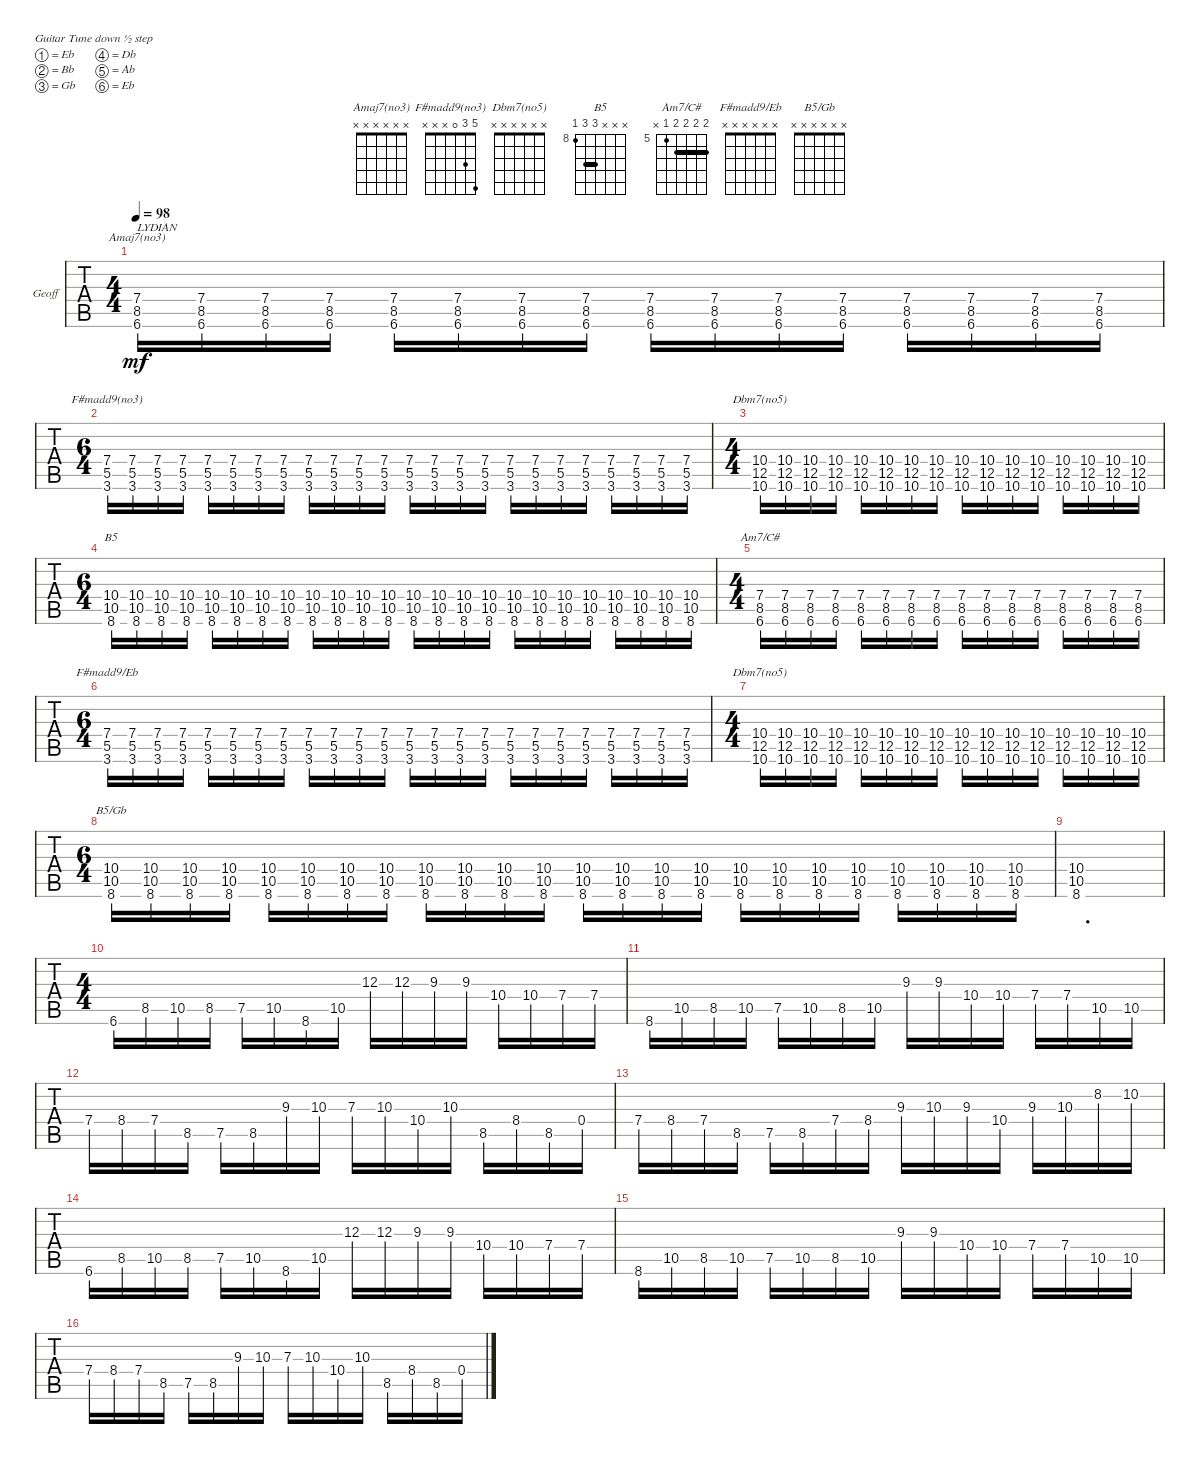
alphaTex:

\defaultSystemsLayout 4
\bracketExtendMode groupsimilarinstruments
\firstSystemTrackNameOrientation horizontal
\otherSystemsTrackNameOrientation horizontal
\track ("Geoff" "Geoff") {instrument acousticguitarsteel}
\staff {tabs}
\tuning (Eb4 Bb3 Gb3 Db3 Ab2 Eb2)
\chord ("Amaj7(no3)" x x x x x x)
\chord ("F#madd9(no3)" 5 3 0 x x x)
\chord ("Dbm7(no5)" x 3 5 3 5 x) {barre 3}
\chord ("B5" x x x 10 10 8) {firstfret 8 barre 10}
\chord ("Am7/C#" 6 6 6 6 5 x) {firstfret 5 barre (6 6 6)}
\chord ("F#madd9/Eb" x x x x x x)
\chord ("Dbm7(no5)" x x x x x x)
\chord ("B5/Gb" x x x x x x)
\ts (4 4)
\tempo 98
\clef g2
\ks c
(6.6 8.5 7.4).16{ch "Amaj7(no3)" txt "LYDIAN" dy mf} (6.6 8.5 7.4).16 (6.6 8.5 7.4).16 (6.6 8.5 7.4).16 (6.6 8.5 7.4).16 (6.6 8.5 7.4).16 (6.6 8.5 7.4).16 (6.6 8.5 7.4).16 (6.6 8.5 7.4).16 (6.6 8.5 7.4).16 (6.6 8.5 7.4).16 (6.6 8.5 7.4).16 (6.6 8.5 7.4).16 (6.6 8.5 7.4).16 (6.6 8.5 7.4).16 (6.6 8.5 7.4).16 |
\ts (6 4)
(3.6 5.5 7.4).16{ch "F#madd9(no3)"} (3.6 5.5 7.4).16 (3.6 5.5 7.4).16 (3.6 5.5 7.4).16 (3.6 5.5 7.4).16 (3.6 5.5 7.4).16 (3.6 5.5 7.4).16 (3.6 5.5 7.4).16 (3.6 5.5 7.4).16 (3.6 5.5 7.4).16 (3.6 5.5 7.4).16 (3.6 5.5 7.4).16 (3.6 5.5 7.4).16 (3.6 5.5 7.4).16 (3.6 5.5 7.4).16 (3.6 5.5 7.4).16 (3.6 5.5 7.4).16 (3.6 5.5 7.4).16 (3.6 5.5 7.4).16 (3.6 5.5 7.4).16 (3.6 5.5 7.4).16 (3.6 5.5 7.4).16 (3.6 5.5 7.4).16 (3.6 5.5 7.4).16 |
\ts (4 4)
(10.6 12.5 10.4).16{ch "Dbm7(no5)"} (10.6 12.5 10.4).16 (10.6 12.5 10.4).16 (10.6 12.5 10.4).16 (10.6 12.5 10.4).16 (10.6 12.5 10.4).16 (10.6 12.5 10.4).16 (10.6 12.5 10.4).16 (10.6 12.5 10.4).16 (10.6 12.5 10.4).16 (10.6 12.5 10.4).16 (10.6 12.5 10.4).16 (10.6 12.5 10.4).16 (10.6 12.5 10.4).16 (10.6 12.5 10.4).16 (10.6 12.5 10.4).16 |
\ts (6 4)
(8.6 10.5 10.4).16{ch "B5"} (8.6 10.5 10.4).16 (8.6 10.5 10.4).16 (8.6 10.5 10.4).16 (8.6 10.5 10.4).16 (8.6 10.5 10.4).16 (8.6 10.5 10.4).16 (8.6 10.5 10.4).16 (8.6 10.5 10.4).16 (8.6 10.5 10.4).16 (8.6 10.5 10.4).16 (8.6 10.5 10.4).16 (8.6 10.5 10.4).16 (8.6 10.5 10.4).16 (8.6 10.5 10.4).16 (8.6 10.5 10.4).16 (8.6 10.5 10.4).16 (8.6 10.5 10.4).16 (8.6 10.5 10.4).16 (8.6 10.5 10.4).16 (8.6 10.5 10.4).16 (8.6 10.5 10.4).16 (8.6 10.5 10.4).16 (8.6 10.5 10.4).16 |
\ts (4 4)
(6.6 8.5 7.4).16{ch "Am7/C#"} (6.6 8.5 7.4).16 (6.6 8.5 7.4).16 (6.6 8.5 7.4).16 (6.6 8.5 7.4).16 (6.6 8.5 7.4).16 (6.6 8.5 7.4).16 (6.6 8.5 7.4).16 (6.6 8.5 7.4).16 (6.6 8.5 7.4).16 (6.6 8.5 7.4).16 (6.6 8.5 7.4).16 (6.6 8.5 7.4).16 (6.6 8.5 7.4).16 (6.6 8.5 7.4).16 (6.6 8.5 7.4).16 |
\ts (6 4)
(3.6 5.5 7.4).16{ch "F#madd9/Eb"} (3.6 5.5 7.4).16 (3.6 5.5 7.4).16 (3.6 5.5 7.4).16 (3.6 5.5 7.4).16 (3.6 5.5 7.4).16 (3.6 5.5 7.4).16 (3.6 5.5 7.4).16 (3.6 5.5 7.4).16 (3.6 5.5 7.4).16 (3.6 5.5 7.4).16 (3.6 5.5 7.4).16 (3.6 5.5 7.4).16 (3.6 5.5 7.4).16 (3.6 5.5 7.4).16 (3.6 5.5 7.4).16 (3.6 5.5 7.4).16 (3.6 5.5 7.4).16 (3.6 5.5 7.4).16 (3.6 5.5 7.4).16 (3.6 5.5 7.4).16 (3.6 5.5 7.4).16 (3.6 5.5 7.4).16 (3.6 5.5 7.4).16 |
\ts (4 4)
(10.6 12.5 10.4).16{ch "Dbm7(no5)"} (10.6 12.5 10.4).16 (10.6 12.5 10.4).16 (10.6 12.5 10.4).16 (10.6 12.5 10.4).16 (10.6 12.5 10.4).16 (10.6 12.5 10.4).16 (10.6 12.5 10.4).16 (10.6 12.5 10.4).16 (10.6 12.5 10.4).16 (10.6 12.5 10.4).16 (10.6 12.5 10.4).16 (10.6 12.5 10.4).16 (10.6 12.5 10.4).16 (10.6 12.5 10.4).16 (10.6 12.5 10.4).16 |
\ts (6 4)
(8.6 10.5 10.4).16{ch "B5/Gb"} (8.6 10.5 10.4).16 (8.6 10.5 10.4).16 (8.6 10.5 10.4).16 (8.6 10.5 10.4).16 (8.6 10.5 10.4).16 (8.6 10.5 10.4).16 (8.6 10.5 10.4).16 (8.6 10.5 10.4).16 (8.6 10.5 10.4).16 (8.6 10.5 10.4).16 (8.6 10.5 10.4).16 (8.6 10.5 10.4).16 (8.6 10.5 10.4).16 (8.6 10.5 10.4).16 (8.6 10.5 10.4).16 (8.6 10.5 10.4).16 (8.6 10.5 10.4).16 (8.6 10.5 10.4).16 (8.6 10.5 10.4).16 (8.6 10.5 10.4).16 (8.6 10.5 10.4).16 (8.6 10.5 10.4).16 (8.6 10.5 10.4).16 |
(10.5 10.4 8.6).1{d} |
\ts (4 4)
6.6.16 8.5.16 10.5.16 8.5.16 7.5.16 10.5.16 8.6.16 10.5.16 12.3.16 12.3.16 9.3.16 9.3.16 10.4.16 10.4.16 7.4.16 7.4.16 |
8.6.16 10.5.16 8.5.16 10.5.16 7.5.16 10.5.16 8.5.16 10.5.16 9.3.16 9.3.16 10.4.16 10.4.16 7.4.16 7.4.16 10.5.16 10.5.16 |
7.4.16 8.4.16 7.4.16 8.5.16 7.5.16 8.5.16 9.3.16 10.3.16 7.3.16 10.3.16 10.4.16 10.3.16 8.5.16 8.4.16 8.5.16 0.4.16 |
7.4.16 8.4.16 7.4.16 8.5.16 7.5.16 8.5.16 7.4.16 8.4.16 9.3.16 10.3.16 9.3.16 10.4.16 9.3.16 10.3.16 8.2.16 10.2.16 |
6.6.16 8.5.16 10.5.16 8.5.16 7.5.16 10.5.16 8.6.16 10.5.16 12.3.16 12.3.16 9.3.16 9.3.16 10.4.16 10.4.16 7.4.16 7.4.16 |
8.6.16 10.5.16 8.5.16 10.5.16 7.5.16 10.5.16 8.5.16 10.5.16 9.3.16 9.3.16 10.4.16 10.4.16 7.4.16 7.4.16 10.5.16 10.5.16 |
7.4.16 8.4.16 7.4.16 8.5.16 7.5.16 8.5.16 9.3.16 10.3.16 7.3.16 10.3.16 10.4.16 10.3.16 8.5.16 8.4.16 8.5.16 0.4.16
